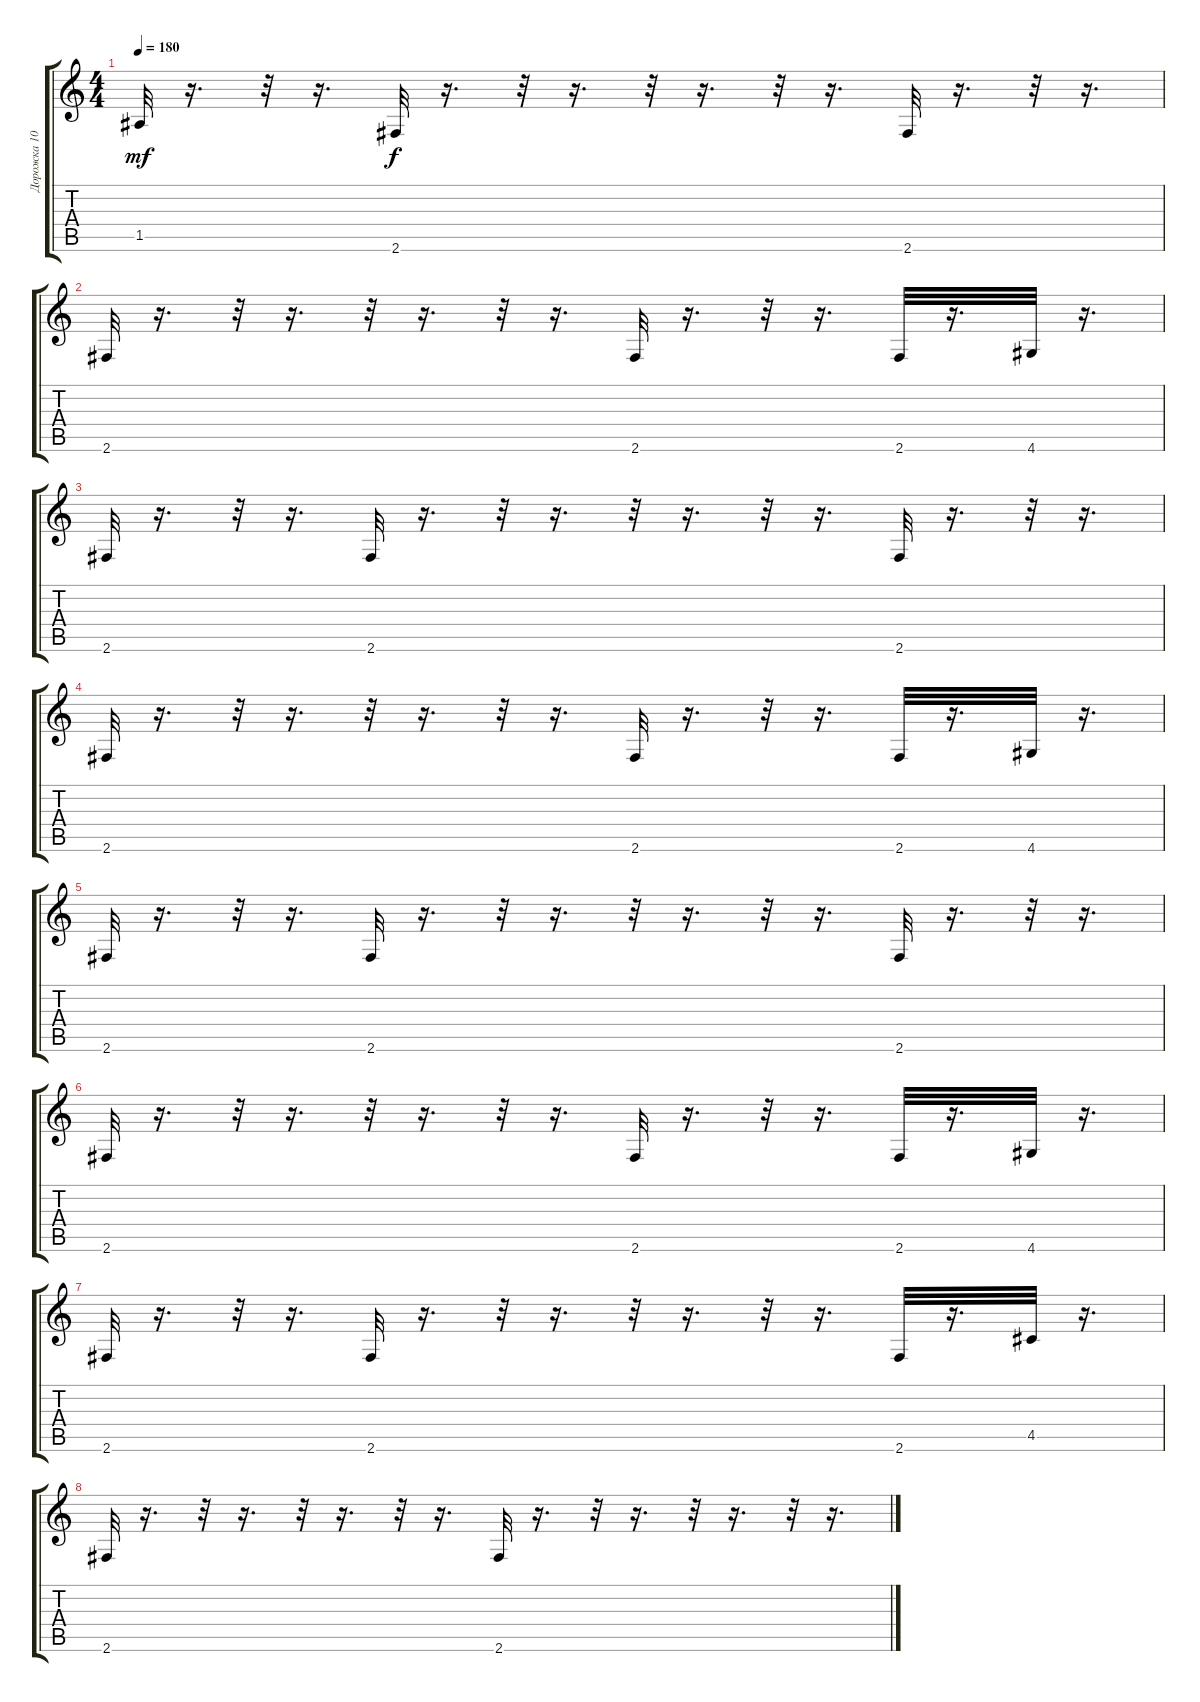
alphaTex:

\track ("Дорожка 10" "Дорожка 10") {instrument acousticguitarnylon}
\staff {score tabs}
\tuning (E4 B3 G3 D3 A2 E2) {hide}
\ts (4 4)
\tempo 180
\clef g2
\ks c
1.5.32{dy mf} r.16{d} r.32 r.16{d} 2.6.32{dy f} r.16{d} r.32 r.16{d} r.32 r.16{d} r.32 r.16{d} 2.6.32 r.16{d} r.32 r.16{d} |
2.6.32 r.16{d} r.32 r.16{d} r.32 r.16{d} r.32 r.16{d} 2.6.32 r.16{d} r.32 r.16{d} 2.6.32 r.16{d} 4.6.32 r.16{d} |
2.6.32 r.16{d} r.32 r.16{d} 2.6.32 r.16{d} r.32 r.16{d} r.32 r.16{d} r.32 r.16{d} 2.6.32 r.16{d} r.32 r.16{d} |
2.6.32 r.16{d} r.32 r.16{d} r.32 r.16{d} r.32 r.16{d} 2.6.32 r.16{d} r.32 r.16{d} 2.6.32 r.16{d} 4.6.32 r.16{d} |
2.6.32 r.16{d} r.32 r.16{d} 2.6.32 r.16{d} r.32 r.16{d} r.32 r.16{d} r.32 r.16{d} 2.6.32 r.16{d} r.32 r.16{d} |
2.6.32 r.16{d} r.32 r.16{d} r.32 r.16{d} r.32 r.16{d} 2.6.32 r.16{d} r.32 r.16{d} 2.6.32 r.16{d} 4.6.32 r.16{d} |
2.6.32 r.16{d} r.32 r.16{d} 2.6.32 r.16{d} r.32 r.16{d} r.32 r.16{d} r.32 r.16{d} 2.6.32 r.16{d} 4.5.32 r.16{d} |
2.6.32 r.16{d} r.32 r.16{d} r.32 r.16{d} r.32 r.16{d} 2.6.32 r.16{d} r.32 r.16{d} r.32 r.16{d} r.32 r.16{d}
